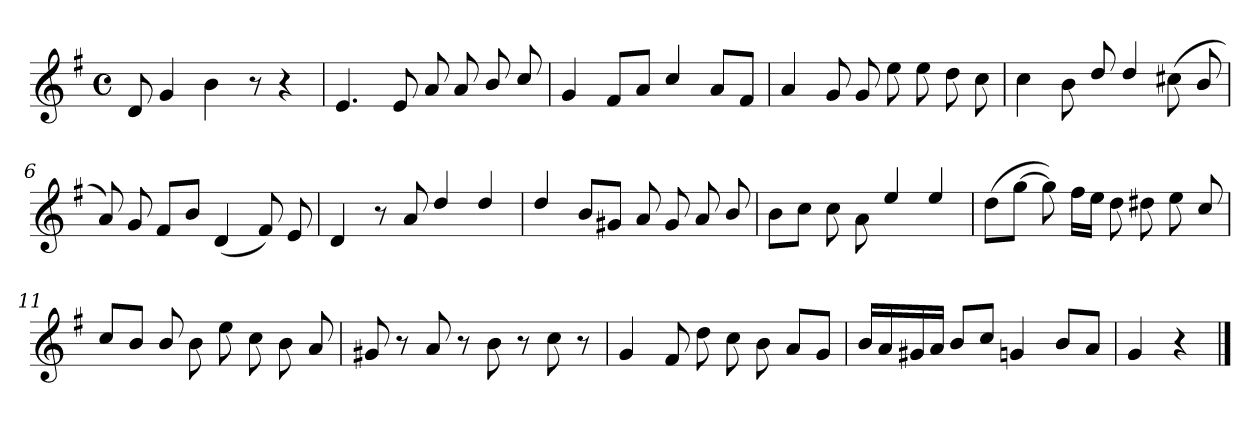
**kern
*part1
*staff1
*clefG2
*k[f#]
*M4/4
*met(c)
=1
8d/
4g/
4b\
8r
4r
=2
4.e/
8e/
8a/
8a/
8b/
8cc/
=3
4g/
8f#/L
8a/J
4cc/
8a/L
8f#/J
=4
4a/
8g/
8g/
8ee\
8ee\
8dd\
8cc\
=5
4cc\
8b\
8dd/
4dd/
(8cc#X\
8b/
=6
8a/)
8g/
8f#/L
8b/J
(4d/
8f#/)
8e/
=7
4d/
8r
8a/
4dd/
4dd/
=8
4dd/
8b/L
8g#X/J
8a/
8g#/
8a/
8b/
=9
8b\L
8cc\J
8cc\
8a\
4ee/
4ee/
=10
(8dd\L
[8gg\J
8gg\])
16ff#\LL
16ee\JJ
8dd\
8dd#X\
8ee\
8cc/
=11
8cc/L
8b/J
8b/
8b\
8ee\
8cc\
8b\
8a/
=12
8g#X/
8r
8a/
8r
8b\
8r
8cc\
8r
=13
4g/
8f#/
8dd\
8cc\
8b\
8a/L
8g/J
=14
16b/LL
16a/
16g#X/
16a/JJ
8b/L
8cc/J
4gn/
8b/L
8a/J
=15
4g/
4r
==
*-
